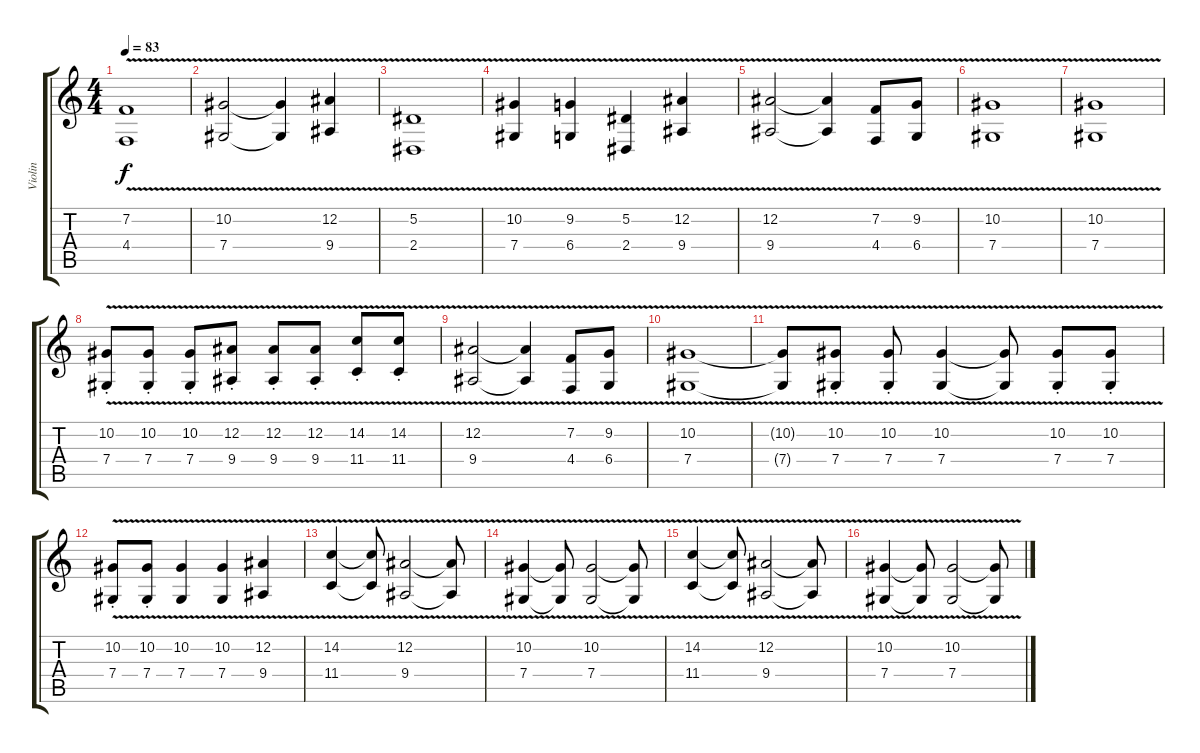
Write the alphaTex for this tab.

\track ("Violin" "Violin") {instrument violin}
\staff {score tabs}
\tuning (Eb4 Bb3 Gb3 Db3 Ab2 Eb2) {hide}
\ts (4 4)
\tempo 83
\clef g2
\ks c
(7.2{v} 4.4{v}).1{dy f} |
(10.2{v} 7.4{v}).2 (10.2{t} 7.4{t}).4 (12.2{v} 9.4{v}).4 |
(5.2{v} 2.4{v}).1 |
(10.2{v} 7.4{v}).4 (9.2{v} 6.4{v}).4 (5.2{v} 2.4{v}).4 (12.2{v} 9.4{v}).4 |
(12.2{v} 9.4{v}).2 (12.2{t} 9.4{t}).4 (7.2{v} 4.4{v}).8 (9.2{v} 6.4{v}).8 |
(10.2{v} 7.4{v}).1 |
(10.2{v} 7.4{v}).1 |
(10.2{v st} 7.4{v}).8 (10.2{v st} 7.4{v}).8 (10.2{v st} 7.4{v}).8 (12.2{v st} 9.4{v}).8 (12.2{v st} 9.4{v}).8 (12.2{v st} 9.4{v}).8 (14.2{v st} 11.4{v}).8 (14.2{v st} 11.4{v}).8 |
(12.2{v} 9.4{v}).2 (12.2{t} 9.4{t}).4 (7.2{v} 4.4{v}).8 (9.2{v} 6.4{v}).8 |
(10.2{v} 7.4{v}).1 |
(10.2{t} 7.4{t}).8 (10.2{v st} 7.4{v}).8 (10.2{v st} 7.4{v}).8 (10.2{v} 7.4{v}).4 (10.2{t} 7.4{t}).8 (10.2{v st} 7.4{v}).8 (10.2{v st} 7.4{v}).8 |
(10.2{v} 7.4{v st}).8 (10.2{v} 7.4{v st}).8 (10.2{v} 7.4{v}).4 (10.2{v} 7.4{v}).4 (12.2{v} 9.4{v}).4 |
(14.2{v} 11.4{v}).4 (14.2{t} 11.4{t}).8 (12.2{v} 9.4{v}).2 (12.2{t} 9.4{t}).8 |
(10.2{v} 7.4{v}).4 (10.2{t} 7.4{t}).8 (10.2{v} 7.4{v}).2 (10.2{t} 7.4{t}).8 |
(14.2{v} 11.4{v}).4 (14.2{t} 11.4{t}).8 (12.2{v} 9.4{v}).2 (12.2{t} 9.4{t}).8 |
(10.2{v} 7.4{v}).4 (10.2{t} 7.4{t}).8 (10.2{v} 7.4{v}).2 (10.2{t} 7.4{t}).8
